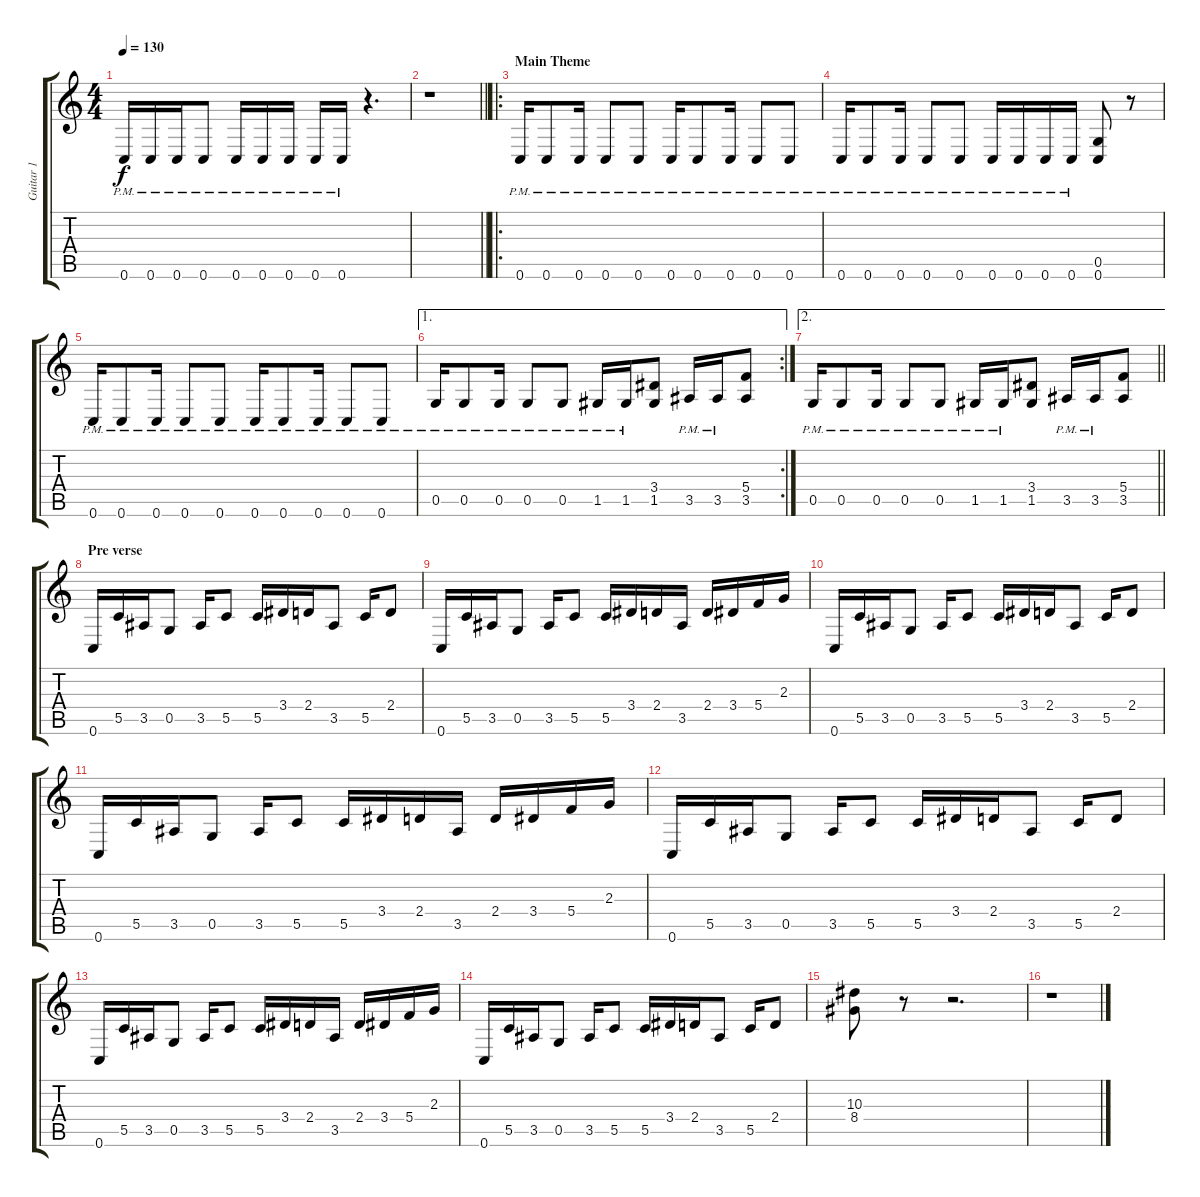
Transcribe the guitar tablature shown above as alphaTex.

\track ("Guitar 1" "Guitar 1") {instrument distortionguitar}
\staff {score tabs}
\tuning (D4 A3 F3 C3 G2 C2) {hide}
\ts (4 4)
\tempo 130
\clef g2
\ks c
0.6{pm}.16{dy f} 0.6{pm}.16 0.6{pm}.16 0.6{pm}.8 0.6{pm}.16 0.6{pm}.16 0.6{pm}.16 0.6{pm}.16 0.6{pm}.16 r.4{d} |
\barLineRight lightlight
r.1 |
\ro
\section ("" "Main Theme")
0.6{pm}.16 0.6{pm}.8 0.6{pm}.16 0.6{pm}.8 0.6{pm}.8 0.6{pm}.16 0.6{pm}.8 0.6{pm}.16 0.6{pm}.8 0.6{pm}.8 |
0.6{pm}.16 0.6{pm}.8 0.6{pm}.16 0.6{pm}.8 0.6{pm}.8 0.6{pm}.16 0.6{pm}.16 0.6{pm}.16 0.6{pm}.16 (0.5 0.6).8 r.8 |
0.6{pm}.16 0.6{pm}.8 0.6{pm}.16 0.6{pm}.8 0.6{pm}.8 0.6{pm}.16 0.6{pm}.8 0.6{pm}.16 0.6{pm}.8 0.6{pm}.8 |
\ae 1
\rc 2
0.5{pm}.16 0.5{pm}.8 0.5{pm}.16 0.5{pm}.8 0.5{pm}.8 1.5{pm}.16 1.5{pm}.16 (3.4 1.5).8 3.5{pm}.16 3.5{pm}.16 (5.4 3.5).8 |
\ae 2
\barLineRight lightlight
0.5{pm}.16 0.5{pm}.8 0.5{pm}.16 0.5{pm}.8 0.5{pm}.8 1.5{pm}.16 1.5{pm}.16 (3.4 1.5).8 3.5{pm}.16 3.5{pm}.16 (5.4 3.5).8 |
\section ("" "Pre verse")
0.6.16 5.5.16 3.5.16 0.5.8 3.5.16 5.5.8 5.5.16 3.4.16 2.4.16 3.5.8 5.5.16 2.4.8 |
0.6.16 5.5.16 3.5.16 0.5.8 3.5.16 5.5.8 5.5.16 3.4.16 2.4.16 3.5.16 2.4.16 3.4.16 5.4.16 2.3.16 |
0.6.16 5.5.16 3.5.16 0.5.8 3.5.16 5.5.8 5.5.16 3.4.16 2.4.16 3.5.8 5.5.16 2.4.8 |
0.6.16 5.5.16 3.5.16 0.5.8 3.5.16 5.5.8 5.5.16 3.4.16 2.4.16 3.5.16 2.4.16 3.4.16 5.4.16 2.3.16 |
0.6.16 5.5.16 3.5.16 0.5.8 3.5.16 5.5.8 5.5.16 3.4.16 2.4.16 3.5.8 5.5.16 2.4.8 |
0.6.16 5.5.16 3.5.16 0.5.8 3.5.16 5.5.8 5.5.16 3.4.16 2.4.16 3.5.16 2.4.16 3.4.16 5.4.16 2.3.16 |
0.6.16 5.5.16 3.5.16 0.5.8 3.5.16 5.5.8 5.5.16 3.4.16 2.4.16 3.5.8 5.5.16 2.4.8 |
(10.3 8.4).8 r.8 r.2{d} |
r.1
